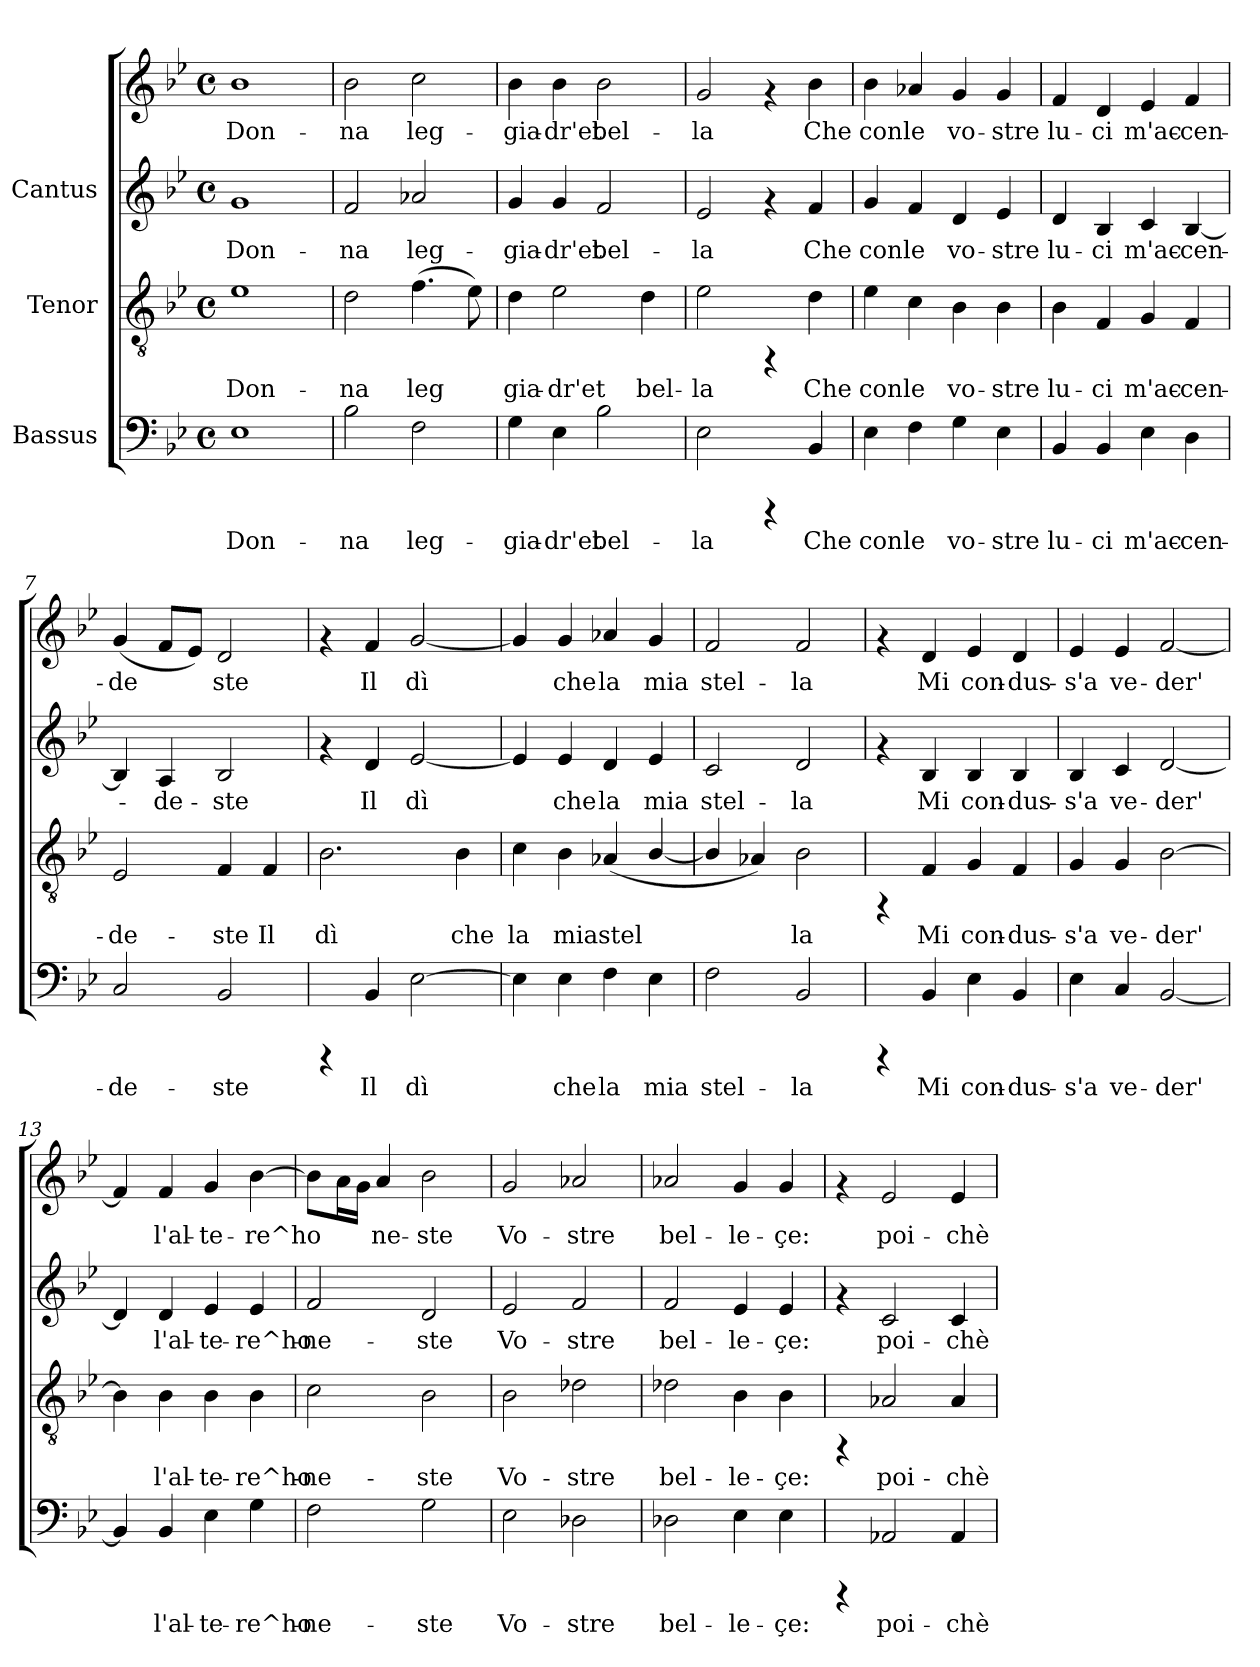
**kern	**text	**kern	**text	**kern	**text	**kern	**text
*part3	*part3	*part2	*part2	*part1	*part1	*part1	*part1
*staff4	*staff4	*staff3	*staff3	*staff2	*staff2	*staff1	*staff1
*I"Bassus	*	*I"Tenor	*	*I"Cantus	*	*	*
!!LO:PB:g=z
*stria5	*	*stria5	*	*stria5	*	*stria5	*
*clefF4	*	*clefGv2	*	*clefG2	*	*clefG2	*
*k[b-e-]	*	*k[b-e-]	*	*k[b-e-]	*	*k[b-e-]	*
*B-:	*	*B-:	*	*B-:	*	*B-:	*
*M4/4	*	*M4/4	*	*M4/4	*	*M4/4	*
*met(c)	*	*met(c)	*	*met(c)	*	*met(c)	*
*MM132	*	*MM132	*	*MM132	*	*MM132	*
=1	=1	=1	=1	=1	=1	=1	=1
!	!LO:LY:b:cj	!	!LO:LY:b:cj	!	!LO:LY:b:cj	!	!LO:LY:b:cj
1E-	Don-	1e-	Don-	1g	-Don-	1b-	Don-
=2	=2	=2	=2	=2	=2	=2	=2
!	!LO:LY:b:cj	!	!LO:LY:b:cj	!	!LO:LY:b:cj	!	!LO:LY:b:cj
2B-\	-na	2d\	-na	2f/	-na	2b-\	-na
!	!LO:LY:b:cj	!	!LO:LY:b:cj	!	!LO:LY:b:cj	!	!LO:LY:b:cj
2F\	leg-	(>4.f\	leg-	2a-X/	leg-	2cc\	leg-
!	!	!	!LO:LY:b:cj	!	!	!	!
.	.	8e-\)	--	.	.	.	.
=3	=3	=3	=3	=3	=3	=3	=3
!	!LO:LY:b:cj	!	!LO:LY:b:cj	!	!LO:LY:b:cj	!	!LO:LY:b:cj
4G\	-gia-	4d\	-gia-	4g/	-gia-	4b-\	-gia-
!	!LO:LY:b:cj	!	!LO:LY:b:cj	!	!LO:LY:b:cj	!	!LO:LY:b:cj
4E-\	-dr'et	2e-\	-dr'et	4g/	-dr'et	4b-\	-dr'et
!	!LO:LY:b:cj	!	!	!	!LO:LY:b:cj	!	!LO:LY:b:cj
2B-\	bel-	.	.	2f/	bel-	2b-\	bel-
!	!	!	!LO:LY:b:cj	!	!	!	!
.	.	4d\	bel-	.	.	.	.
=4	=4	=4	=4	=4	=4	=4	=4
!	!LO:LY:b:cj	!	!LO:LY:b:cj	!	!LO:LY:b:cj	!	!LO:LY:b:cj
2E-\	-la	2e-\	-la	2e-/	la	2g/	-la
4rCCC	.	4rFF	.	4rf	.	4rf	.
!	!LO:LY:b:cj	!	!LO:LY:b:cj	!	!LO:LY:b:cj	!	!LO:LY:b:cj
4BB-/	Che	4d\	Che	4f/	Che	4b-\	Che
=5	=5	=5	=5	=5	=5	=5	=5
!	!LO:LY:b:cj	!	!LO:LY:b:cj	!	!LO:LY:b:cj	!	!LO:LY:b:cj
4E-\	con	4e-\	con	4g/	con	4b-\	con
!	!LO:LY:b:cj	!	!LO:LY:b:cj	!	!LO:LY:b:cj	!	!LO:LY:b:cj
4F\	le	4c\	le	4f/	le	4a-X/	le
!	!LO:LY:b:cj	!	!LO:LY:b:cj	!	!LO:LY:b:cj	!	!LO:LY:b:cj
4G\	vo-	4B-\	vo-	4d/	vo-	4g/	vo-
!	!LO:LY:b:cj	!	!LO:LY:b:cj	!	!LO:LY:b:cj	!	!LO:LY:b:cj
4E-\	-stre	4B-\	-stre	4e-/	-stre	4g/	-stre
!!LO:LB:g=z
=6	=6	=6	=6	=6	=6	=6	=6
!	!LO:LY:b:cj	!	!LO:LY:b:cj	!	!LO:LY:b:cj	!	!LO:LY:b:cj
4BB-/	lu-	4B-\	lu-	4d/	-lu-	4f/	lu-
!	!LO:LY:b:cj	!	!LO:LY:b:cj	!	!LO:LY:b:cj	!	!LO:LY:b:cj
4BB-/	-ci	4F/	-ci	4B-/	-ci	4d/	-ci
!	!LO:LY:b:cj	!	!LO:LY:b:cj	!	!LO:LY:b:cj	!	!LO:LY:b:cj
4E-\	m'ac-	4G/	m'ac-	4c/	m'ac-	4e-/	m'ac-
!	!LO:LY:b:cj	!	!LO:LY:b:cj	!	!LO:LY:b:cj	!	!LO:LY:b:cj
4D\	-cen-	4F/	-cen-	[<4B-/	-cen-	4f/	-cen-
=7	=7	=7	=7	=7	=7	=7	=7
!	!LO:LY:b:cj	!	!LO:LY:b:cj	!	!LO:LY:b:cj	!	!LO:LY:b:cj
2C/	-de-	2E-/	-de-	4B-/]	.	(<4g/	-de-
!	!	!	!	!	!LO:LY:b:cj	!	!LO:LY:b:cj
.	.	.	.	4A/	de-	8f/L	-
!	!	!	!	!	!	!	!LO:LY:b:cj
.	.	.	.	.	.	8e-/J)	.
!	!LO:LY:b:cj	!	!LO:LY:b:cj	!	!LO:LY:b:cj	!	!LO:LY:b:cj
2BB-/	-ste	4F/	-ste	2B-/	-ste	2d/	ste
!	!	!	!LO:LY:b:cj	!	!	!	!
.	.	4F/	Il	.	.	.	.
=8	=8	=8	=8	=8	=8	=8	=8
!	!	!	!LO:LY:b:cj	!	!	!	!
4rCCC	.	2.B-\	dì	4rf	.	4rf	.
!	!LO:LY:b:cj	!	!	!	!LO:LY:b:cj	!	!LO:LY:b:cj
4BB-/	Il	.	.	4d/	Il	4f/	Il
!	!LO:LY:b:cj	!	!	!	!LO:LY:b:cj	!	!LO:LY:b:cj
[>2E-\	dì	.	.	[<2e-/	dì	[<2g/	dì
!	!	!	!LO:LY:b:cj	!	!	!	!
.	.	4B-\	che	.	.	.	.
=9	=9	=9	=9	=9	=9	=9	=9
!	!LO:LY:b:cj	!	!LO:LY:b:cj	!	!LO:LY:b:cj	!	!LO:LY:b:cj
4E-\]	.	4c\	la	4e-/]	.	4g/]	.
!	!LO:LY:b:cj	!	!LO:LY:b:cj	!	!LO:LY:b:cj	!	!LO:LY:b:cj
4E-\	che	4B-\	mia	4e-/	che	4g/	che
!	!LO:LY:b:cj	!	!LO:LY:b:cj	!	!LO:LY:b:cj	!	!LO:LY:b:cj
4F\	la	(<4A-X/	stel-	4d/	la	4a-X/	la
!	!LO:LY:b:cj	!	!LO:LY:b:cj	!	!LO:LY:b:cj	!	!LO:LY:b:cj
4E-\	mia	[<4B-/	--	4e-/	mia	4g/	mia
=10	=10	=10	=10	=10	=10	=10	=10
!	!LO:LY:b:cj	!	!LO:LY:b:cj	!	!LO:LY:b:cj	!	!LO:LY:b:cj
2F\	stel-	4B-/]	-	2c/	stel-	2f/	stel-
!	!	!	!LO:LY:b:cj	!	!	!	!
.	.	4A-X/)	.	.	.	.	.
!	!LO:LY:b:cj	!	!LO:LY:b:cj	!	!LO:LY:b:cj	!	!LO:LY:b:cj
2BB-/	-la	2B-\	la	2d/	-la	2f/	-la
!!LO:LB:g=z
=11	=11	=11	=11	=11	=11	=11	=11
4rCCC	.	4rFF	.	4rf	.	4rf	.
!	!LO:LY:b:cj	!	!LO:LY:b:cj	!	!LO:LY:b:cj	!	!LO:LY:b:cj
4BB-/	Mi	4F/	Mi	4B-/	-Mi	4d/	Mi
!	!LO:LY:b:cj	!	!LO:LY:b:cj	!	!LO:LY:b:cj	!	!LO:LY:b:cj
4E-\	con-	4G/	con-	4B-/	con-	4e-/	con-
!	!LO:LY:b:cj	!	!LO:LY:b:cj	!	!LO:LY:b:cj	!	!LO:LY:b:cj
4BB-/	-dus-	4F/	-dus-	4B-/	-dus-	4d/	-dus-
=12	=12	=12	=12	=12	=12	=12	=12
!	!LO:LY:b:cj	!	!LO:LY:b:cj	!	!LO:LY:b:cj	!	!LO:LY:b:cj
4E-\	-s'a	4G/	-s'a	4B-/	s'a	4e-/	-s'a
!	!LO:LY:b:cj	!	!LO:LY:b:cj	!	!LO:LY:b:cj	!	!LO:LY:b:cj
4C/	ve-	4G/	ve-	4c/	ve-	4e-/	ve-
!	!LO:LY:b:cj	!	!LO:LY:b:cj	!	!LO:LY:b:cj	!	!LO:LY:b:cj
[<2BB-/	-der'	[>2B-\	-der'	[<2d/	-der'	[<2f/	-der'
=13	=13	=13	=13	=13	=13	=13	=13
!	!LO:LY:b:cj	!	!LO:LY:b:cj	!	!LO:LY:b:cj	!	!LO:LY:b:cj
4BB-/]	.	4B-\]	.	4d/]	-	4f/]	.
!	!LO:LY:b:cj	!	!LO:LY:b:cj	!	!LO:LY:b:cj	!	!LO:LY:b:cj
4BB-/	l'al-	4B-\	l'al-	4d/	l'al-	4f/	l'al-
!	!LO:LY:b:cj	!	!LO:LY:b:cj	!	!LO:LY:b:cj	!	!LO:LY:b:cj
4E-\	-te-	4B-\	-te-	4e-/	-te-	4g/	-te-
!	!LO:LY:b:cj	!	!LO:LY:b:cj	!	!LO:LY:b:cj	!	!LO:LY:b:cj
4G\	-re^ho-	4B-\	-re^ho-	4e-/	-re^ho-	[>4b-\	-re^ho-
=14	=14	=14	=14	=14	=14	=14	=14
!	!LO:LY:b:cj	!	!LO:LY:b:cj	!	!LO:LY:b:cj	!	!LO:LY:b:cj
2F\	-ne-	2c\	-ne-	2f/	ne-	8b-\L]	-
!	!	!	!	!	!	!	!LO:LY:b:cj
.	.	.	.	.	.	16a\	.
!	!	!	!	!	!	!	!LO:LY:b:cj
.	.	.	.	.	.	16g\J	.
!	!	!	!	!	!	!	!LO:LY:b:cj
.	.	.	.	.	.	4a/	ne-
!	!LO:LY:b:cj	!	!LO:LY:b:cj	!	!LO:LY:b:cj	!	!LO:LY:b:cj
2G\	-ste	2B-\	-ste	2d/	-ste	2b-\	-ste
=15	=15	=15	=15	=15	=15	=15	=15
!	!LO:LY:b:cj	!	!LO:LY:b:cj	!	!LO:LY:b:cj	!	!LO:LY:b:cj
2E-\	Vo-	2B-\	Vo-	2e-/	Vo-	2g/	Vo-
!	!LO:LY:b:cj	!	!LO:LY:b:cj	!	!LO:LY:b:cj	!	!LO:LY:b:cj
2D-X\	-stre	2d-X\	-stre	2f/	-stre	2a-X/	-stre
!!LO:PB:g=z
=16	=16	=16	=16	=16	=16	=16	=16
!	!LO:LY:b:cj	!	!LO:LY:b:cj	!	!LO:LY:b:cj	!	!LO:LY:b:cj
2D-X\	bel-	2d-X\	bel-	2f/	bel-	2a-X/	bel-
!	!LO:LY:b:cj	!	!LO:LY:b:cj	!	!LO:LY:b:cj	!	!LO:LY:b:cj
4E-\	-le-	4B-\	-le-	4e-/	-le-	4g/	-le-
!	!LO:LY:b:cj	!	!LO:LY:b:cj	!	!LO:LY:b:cj	!	!LO:LY:b:cj
4E-\	-çe:	4B-\	-çe:	4e-/	-çe:	4g/	-çe:
=17	=17	=17	=17	=17	=17	=17	=17
4rCCC	.	4rFF	.	4rf	.	4rf	.
!	!LO:LY:b:cj	!	!LO:LY:b:cj	!	!LO:LY:b:cj	!	!LO:LY:b:cj
2AA-X/	poi-	2A-X/	poi-	2c/	poi-	2e-/	poi-
!	!LO:LY:b:cj	!	!LO:LY:b:cj	!	!LO:LY:b:cj	!	!LO:LY:b:cj
4AA-/	-chè	4A-/	-chè	4c/	-chè	4e-/	-chè
=	=	=	=	=	=	=	=
*-	*-	*-	*-	*-	*-	*-	*-
